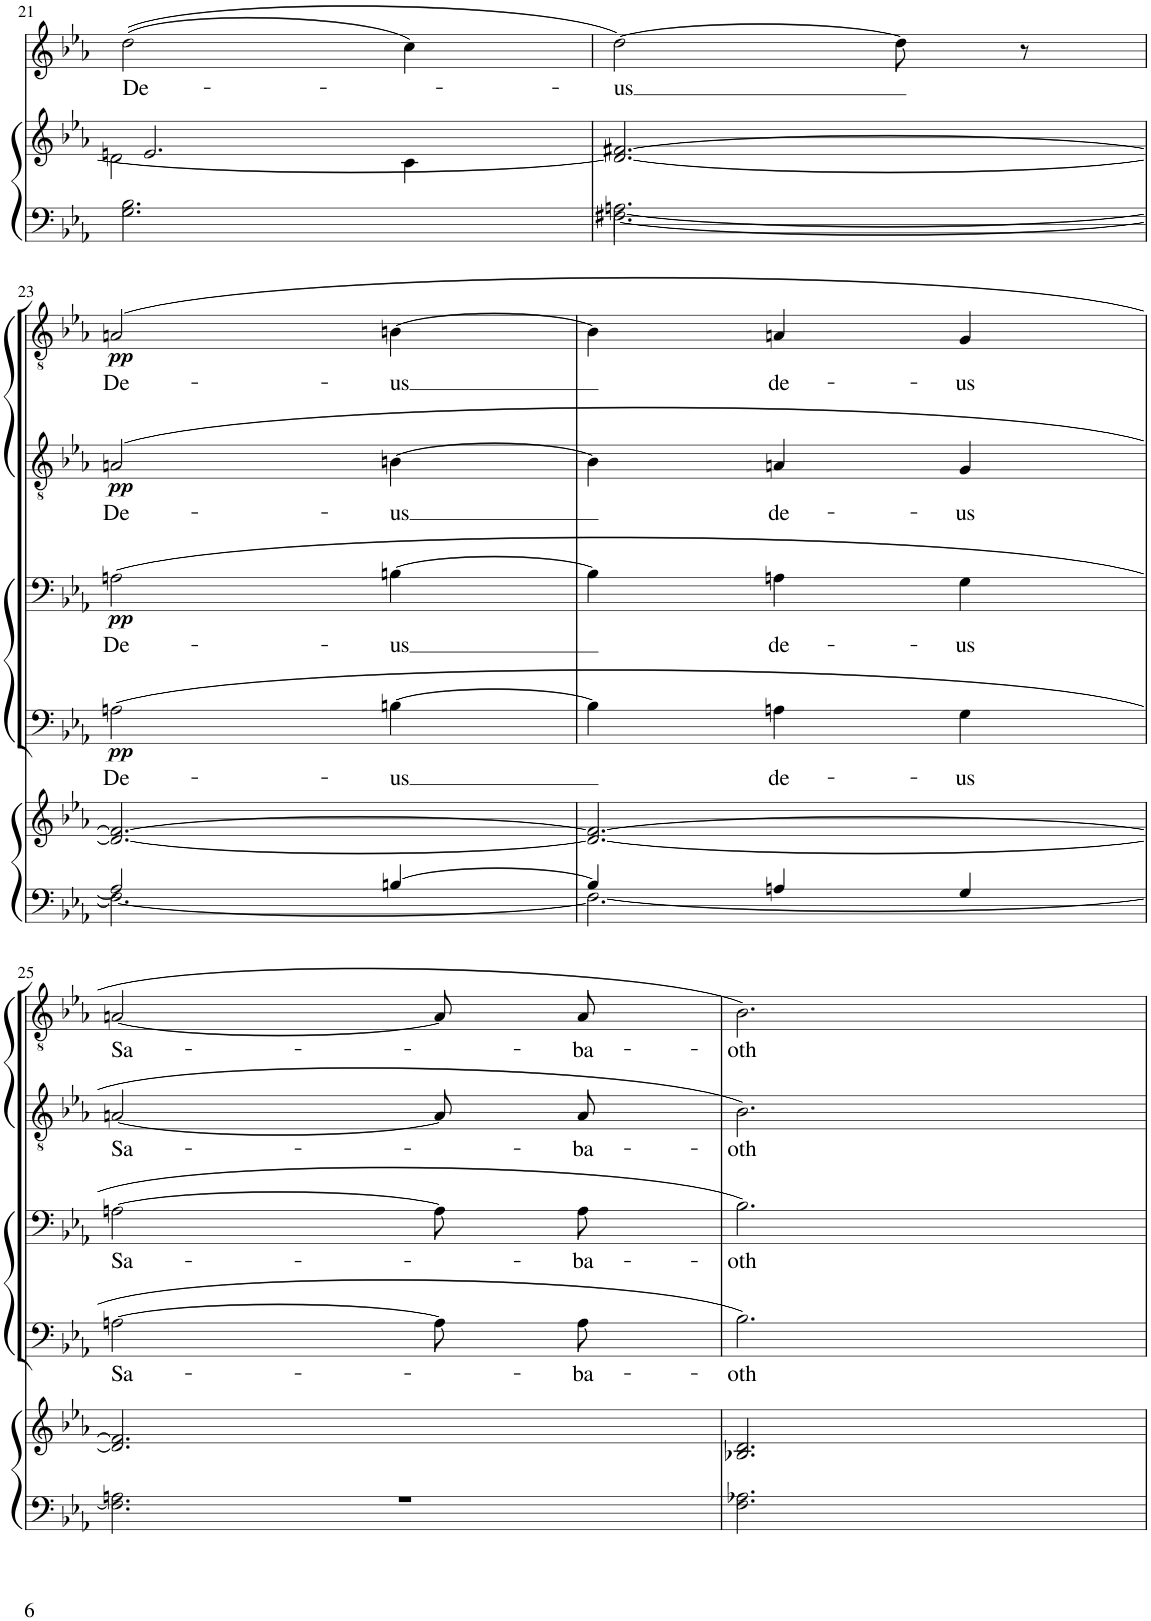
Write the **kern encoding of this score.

**kern	**kern	**kern	**text	**dynam	**kern	**text	**dynam	**kern	**text	**dynam	**kern	**text	**dynam	**kern	**text
*part6	*part6	*part5	*part5	*part5	*part4	*part4	*part4	*part3	*part3	*part3	*part2	*part2	*part2	*part1	*part1
*staff7	*staff6	*staff5	*staff5	*staff5	*staff4	*staff4	*staff4	*staff3	*staff3	*staff3	*staff2	*staff2	*staff2	*staff1	*staff1
*I"PIANO	*	*I"BASSES II	*	*	*I"BASSES I	*	*	*I"TÉNORS II	*	*	*I"TÉNORS I	*	*	*I"SOPRANOS	*
*I'Pno	*	*	*	*	*	*	*	*	*	*	*	*	*	*	*
!!LO:PB:g=z
*clefF4	*clefG2	*clefF4	*	*	*clefF4	*	*	*clefGv2	*	*	*clefGv2	*	*	*clefG2	*
*k[b-e-a-]	*k[b-e-a-]	*k[b-e-a-]	*	*	*k[b-e-a-]	*	*	*k[b-e-a-]	*	*	*k[b-e-a-]	*	*	*k[b-e-a-]	*
*M3/4	*M3/4	*M3/4	*	*	*M3/4	*	*	*M3/4	*	*	*M3/4	*	*	*M3/4	*
=21	=21	=21	=21	=21	=21	=21	=21	=21	=21	=21	=21	=21	=21	=21	=21
*	*^	*	*	*	*	*	*	*	*	*	*	*	*	*	*
!	!	!	!	!	!	!	!	!	!	!	!	!	!	!	!	!LO:LY:b
2.G\ 2.B-\	2.en/	2d\	2.r	.	.	2.r	.	.	2.r	.	.	2.r	.	.	((2dd\	De-
.	.	4c\	.	.	.	.	.	.	.	.	.	.	.	.	4cc\)	.
=22	=22	=22	=22	=22	=22	=22	=22	=22	=22	=22	=22	=22	=22	=22	=22	=22
*^	*	*	*	*	*	*	*	*	*	*	*	*	*	*	*	*
!	!	!	!	!	!	!	!	!	!	!	!	!	!	!	!	!	!LO:LY:b
*	*	*v	*v	*	*	*	*	*	*	*	*	*	*	*	*	*	*
[2.An\	[2.F#X\	2.d/_ [2.f#X/	2.r	.	.	2.r	.	.	2.r	.	.	2.r	.	.	[2dd\)	-us
.	.	.	.	.	.	.	.	.	.	.	.	.	.	.	8dd\]	.
.	.	.	.	.	.	.	.	.	.	.	.	.	.	.	8r	.
!!LO:LB:g=z
=23	=23	=23	=23	=23	=23	=23	=23	=23	=23	=23	=23	=23	=23	=23	=23	=23
!	!	!	!	!LO:LY:b	!LO:DY:b	!	!LO:LY:b	!LO:DY:b	!	!LO:LY:b	!LO:DY:b	!	!LO:LY:b	!LO:DY:b	!	!
2A/]	2.F#\_	2.d/_ 2.f#/_	(2An\	De-	pp	(2An\	De-	pp	(2An/	De-	pp	(2An/	De-	pp	2.r	.
!	!	!	!	!LO:LY:b	!	!	!LO:LY:b	!	!	!LO:LY:b	!	!	!LO:LY:b	!	!	!
[4Bn/	.	.	[4Bn\	-us	.	[4Bn\	-us	.	[4Bn\	-us	.	[4Bn\	-us	.	.	.
=24	=24	=24	=24	=24	=24	=24	=24	=24	=24	=24	=24	=24	=24	=24	=24	=24
4B/]	2.F#\_	2.d/_ 2.f#/_	4B\]	.	.	4B\]	.	.	4B\]	.	.	4B\]	.	.	2.r	.
!	!	!	!	!LO:LY:b	!	!	!LO:LY:b	!	!	!LO:LY:b	!	!	!LO:LY:b	!	!	!
4An/	.	.	4An\	de-	.	4An\	de-	.	4An/	de-	.	4An/	de-	.	.	.
!	!	!	!	!LO:LY:b	!	!	!LO:LY:b	!	!	!LO:LY:b	!	!	!LO:LY:b	!	!	!
4G/	.	.	4G\	-us	.	4G\	-us	.	4G/	-us	.	4G/	-us	.	.	.
!!LO:LB:g=z
=25	=25	=25	=25	=25	=25	=25	=25	=25	=25	=25	=25	=25	=25	=25	=25	=25
!	!	!	!	!LO:LY:b	!	!	!LO:LY:b	!	!	!LO:LY:b	!	!	!LO:LY:b	!	!	!
2.r	2.F#\] 2.An\	2.d/] 2.f#/]	[2An\	Sa-	.	[2An\	Sa-	.	[2An/	Sa-	.	[2An/	Sa-	.	2.r	.
.	.	.	8A\L]	.	.	8A\L]	.	.	8A/L]	.	.	8A/L]	.	.	.	.
!	!	!	!	!LO:LY:b	!	!	!LO:LY:b	!	!	!LO:LY:b	!	!	!LO:LY:b	!	!	!
.	.	.	8A\J	-ba-	.	8A\J	-ba-	.	8A/J	-ba-	.	8A/J	-ba-	.	.	.
*v	*v	*	*	*	*	*	*	*	*	*	*	*	*	*	*	*
=26	=26	=26	=26	=26	=26	=26	=26	=26	=26	=26	=26	=26	=26	=26	=26
!	!	!	!LO:LY:b	!	!	!LO:LY:b	!	!	!LO:LY:b	!	!	!LO:LY:b	!	!	!
2.F\ 2.A-X\	2.B-X/ 2.d/	2.B-\)	-oth	.	2.B-\)	-oth	.	2.B-\)	-oth	.	2.B-\)	-oth	.	2.r	.
=	=	=	=	=	=	=	=	=	=	=	=	=	=	=	=
*-	*-	*-	*-	*-	*-	*-	*-	*-	*-	*-	*-	*-	*-	*-	*-
